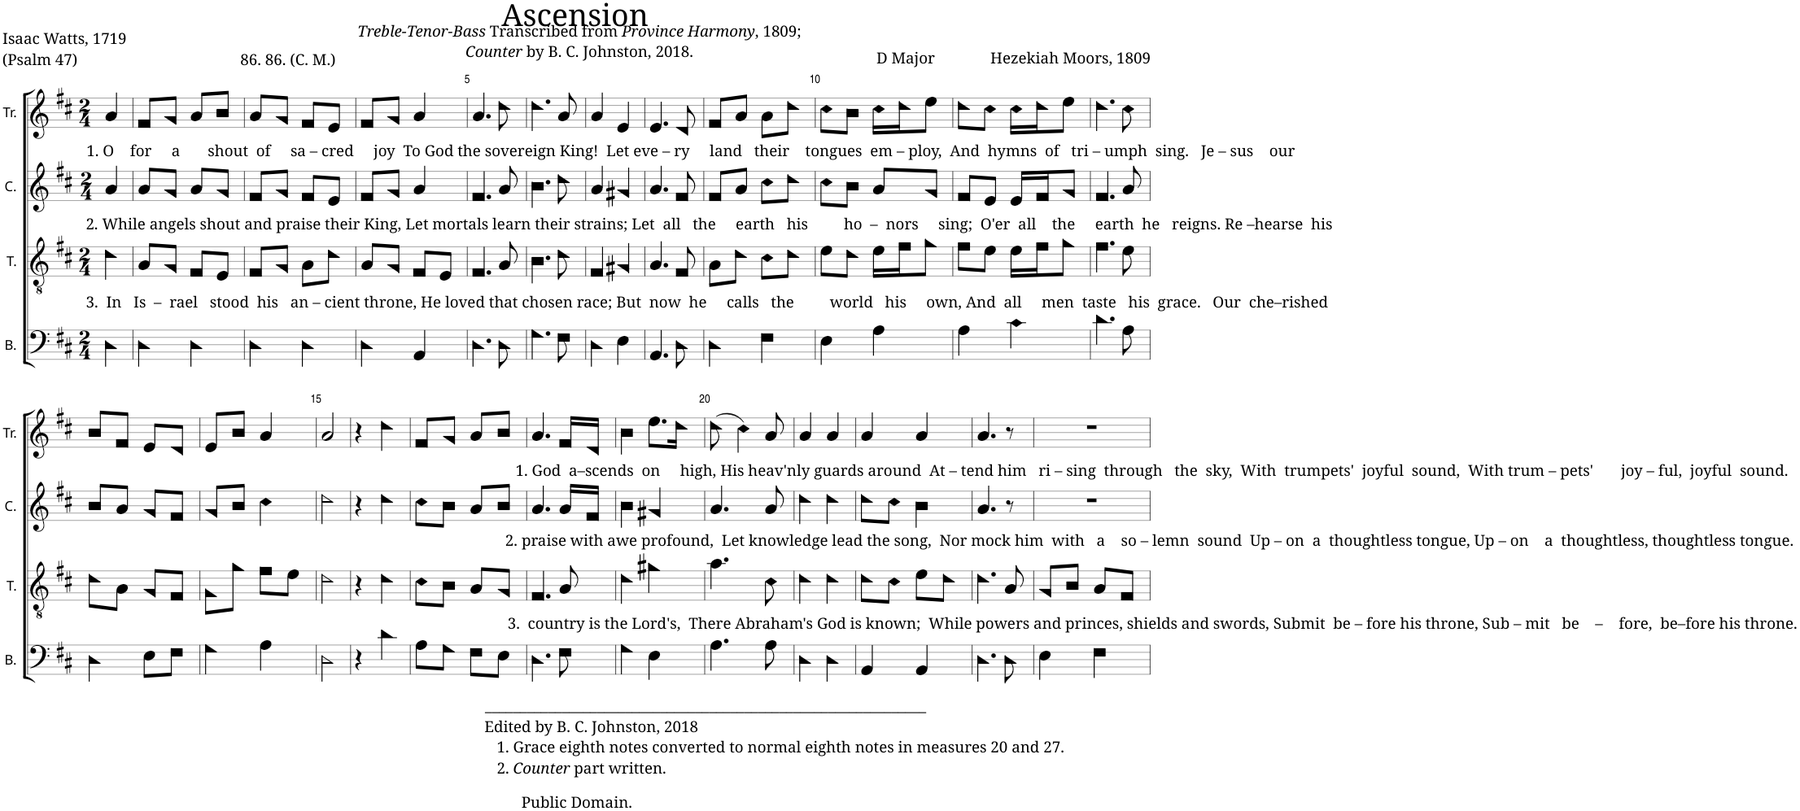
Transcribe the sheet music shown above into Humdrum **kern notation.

**kern	**kern	**kern	**kern
*part4	*part3	*part2	*part1
*staff4	*staff3	*staff2	*staff1
*I"B.	*I"T.	*I"C.	*I"Tr.
*I'B.	*I'T.	*I'C.	*I'Tr.
*clefF4	*clefGv2	*clefG2	*clefG2
*k[f#c#]	*k[f#c#]	*k[f#c#]	*k[f#c#]
*M2/4	*M2/4	*M2/4	*M2/4
=1	=1	=1	=1
!	!	!	!LO:TX:b:t=1. O    for     a       shout  of     sa – cred     joy  To God the sovereign King!  Let eve – ry     land   their    tongues  em – ploy,  And  hymns  of   tri – umph  sing.   Je – sus    our
!	!	!LO:TX:b:t=2. While angels shout and praise their King, Let mortals learn their strains; Let  all   the     earth   his         ho  –  nors     sing;  O'er  all    the     earth  he   reigns. Re –hearse  his	!
!	!LO:TX:b:t=3.  In   Is  –  rael   stood  his   an – cient throne, He loved that chosen race; But  now  he     calls   the         world   his     own, And  all     men  taste   his  grace.   Our  che–rished	!	!
4D!\	4d!\	4a!/	4a!/
=2	=2	=2	=2
4D!\	8A!/L	8a!/L	8f#!/L
.	8G!/J	8g!/J	8g!/J
4D!\	8F#!/L	8a!/L	8a!/L
.	8E!/J	8g!/J	8b!/J
=3	=3	=3	=3
4D!\	8F#!/L	8f#!/L	8a!/L
.	8G!/J	8g!/J	8g!/J
4D!\	8A!\L	8f#!/L	8f#!/L
.	8d!\J	8e!/J	8e!/J
=4	=4	=4	=4
4D!\	8A!/L	8f#!/L	8f#!/L
.	8G!/J	8g!/J	8g!/J
4AA!/	8F#!/L	4a!/	4a!/
.	8E!/J	.	.
=5	=5	=5	=5
4.D!\	4.F#!/	4.f#!/	4.a!/
8D!\	8A!/	8a!/	8dd!\
=6	=6	=6	=6
4.G!\	4.B!\	4.b!\	4.dd!\
8F#!\	8d!\	8dd!\	8a!/
=7	=7	=7	=7
4D!\	4F#!/	4a!/	4a!/
4E!\	4G#X!/	4g#X!/	4e!/
=8	=8	=8	=8
4.AA!/	4.A!/	4.a!/	4.e!/
8D!\	8F#!/	8f#!/	8d!/
=9	=9	=9	=9
4D!\	8A!\L	8f#!/L	8f#!/L
.	8d!\J	8a!/J	8a!/J
4F#!\	8c#!\L	8cc#!\L	8a!\L
.	8d!\J	8dd!\J	8dd!\J
=10	=10	=10	=10
4E!\	8e!\L	8cc#!\L	8cc#!\L
.	8d!\J	8b!\J	8b!\J
4A!\	16e!\LL	8a!/L	16cc#!\LL
.	16f#!\J	.	16dd!\J
.	8g!\J	8g!/J	8ee!\J
=11	=11	=11	=11
4A!\	8f#!\L	8f#!/L	8dd!\L
.	8e!\J	8e!/J	8cc#!\J
4c#!\	16e!\LL	16e!/LL	16cc#!\LL
.	16f#!\J	16f#!/J	16dd!\J
.	8g!\J	8g!/J	8ee!\J
=12	=12	=12	=12
4.d!\	4.f#!\	4.f#!/	4.dd!\
8A!\	8e!\	8a!/	8cc#!\
!!LO:LB:g=z
=13	=13	=13	=13
4D!\	8d!\L	8b!/L	8b!/L
.	8A!\J	8a!/J	8f#!/J
8E!\L	8G!/L	8g!/L	8e!/L
8F#!\J	8F#!/J	8f#!/J	8d!/J
=14	=14	=14	=14
4G!\	8G!\L	8g!/L	8e!/L
.	8g!\J	8b!/J	8b!/J
4A!\	8f#!\L	4cc#!\	4a!/
.	8e!\J	.	.
=15	=15	=15	=15
2D!\	2d!\	2dd!\	2a!/
=16	=16	=16	=16
4r	4r	4r	4r
4d!\	4d!\	4dd!\	4dd!\
=17	=17	=17	=17
8A!\L	8c#!\L	8cc#!\L	8f#!/L
8G!\J	8B!\J	8b!\J	8g!/J
8F#!\L	8A!/L	8a!/L	8a!/L
8E!\J	8G!/J	8b!/J	8b!/J
=18	=18	=18	=18
!	!	!	!LO:TX:b:t=1. God  a–scends  on     high, His heav'nly guards around  At – tend him   ri – sing  through   the  sky,  With  trumpets'  joyful  sound,  With trum – pets'       joy – ful,  joyful  sound.
!	!	!LO:TX:b:t=2. praise with awe profound,  Let knowledge lead the song,  Nor mock him  with   a    so – lemn  sound  Up – on  a  thoughtless tongue, Up – on    a  thoughtless, thoughtless tongue.	!
!	!LO:TX:b:t=3.  country is the Lord's,  There Abraham's God is known;  While powers and princes, shields and swords, Submit  be – fore his throne, Sub – mit   be    –    fore,  be–fore his throne.	!	!
!LO:TX:b:t=_______________________________________________________________	!	!	!
!LO:TX:b:t=Edited by B. C. Johnston, 2018	!	!	!
!LO:TX:b:t=1. Grace eighth notes converted to normal eighth notes in measures 20 and 27.	!	!	!
!LO:TX:b:t=2.	!	!	!
!LO:TX:b:i:t=Counter	!	!	!
!LO:TX:b:t=part written.	!	!	!
4.D!\	4.F#!/	4.a!/	4.a!/
8F#!\	8A!/	16a!/LL	16f#!/LL
.	.	16f#!/JJ	16d!/JJ
=19	=19	=19	=19
4G!\	4d!\	4b!\	4b!\
4E!\	4g#X!\	4g#X!/	8.ee!\L
.	.	.	16dd!\Jk
=20	=20	=20	=20
4.A!\	4.a!\	4.a!/	(8dd!\
.	.	.	4cc#!\)
8A!\	8c#!\	8a!/	8a!/
=21	=21	=21	=21
4D!\	4d!\	4dd!\	4a!/
4D!\	4d!\	4dd!\	4a!/
=22	=22	=22	=22
4AA!/	8d!\L	8dd!\L	4a!/
.	8c#!\J	8cc#!\J	.
4AA!/	8e!\L	4b!\	4a!/
.	8d!\J	.	.
=23	=23	=23	=23
4.D!\	4.d!\	4.a!/	4.a!/
8D!\	8A!/	8r	8r
=24	=24	=24	=24
4E!\	8G!/L	2r	2r
.	8B!/J	.	.
4F#!\	8A!/L	.	.
.	8F#!/J	.	.
=	=	=	=
*-	*-	*-	*-
